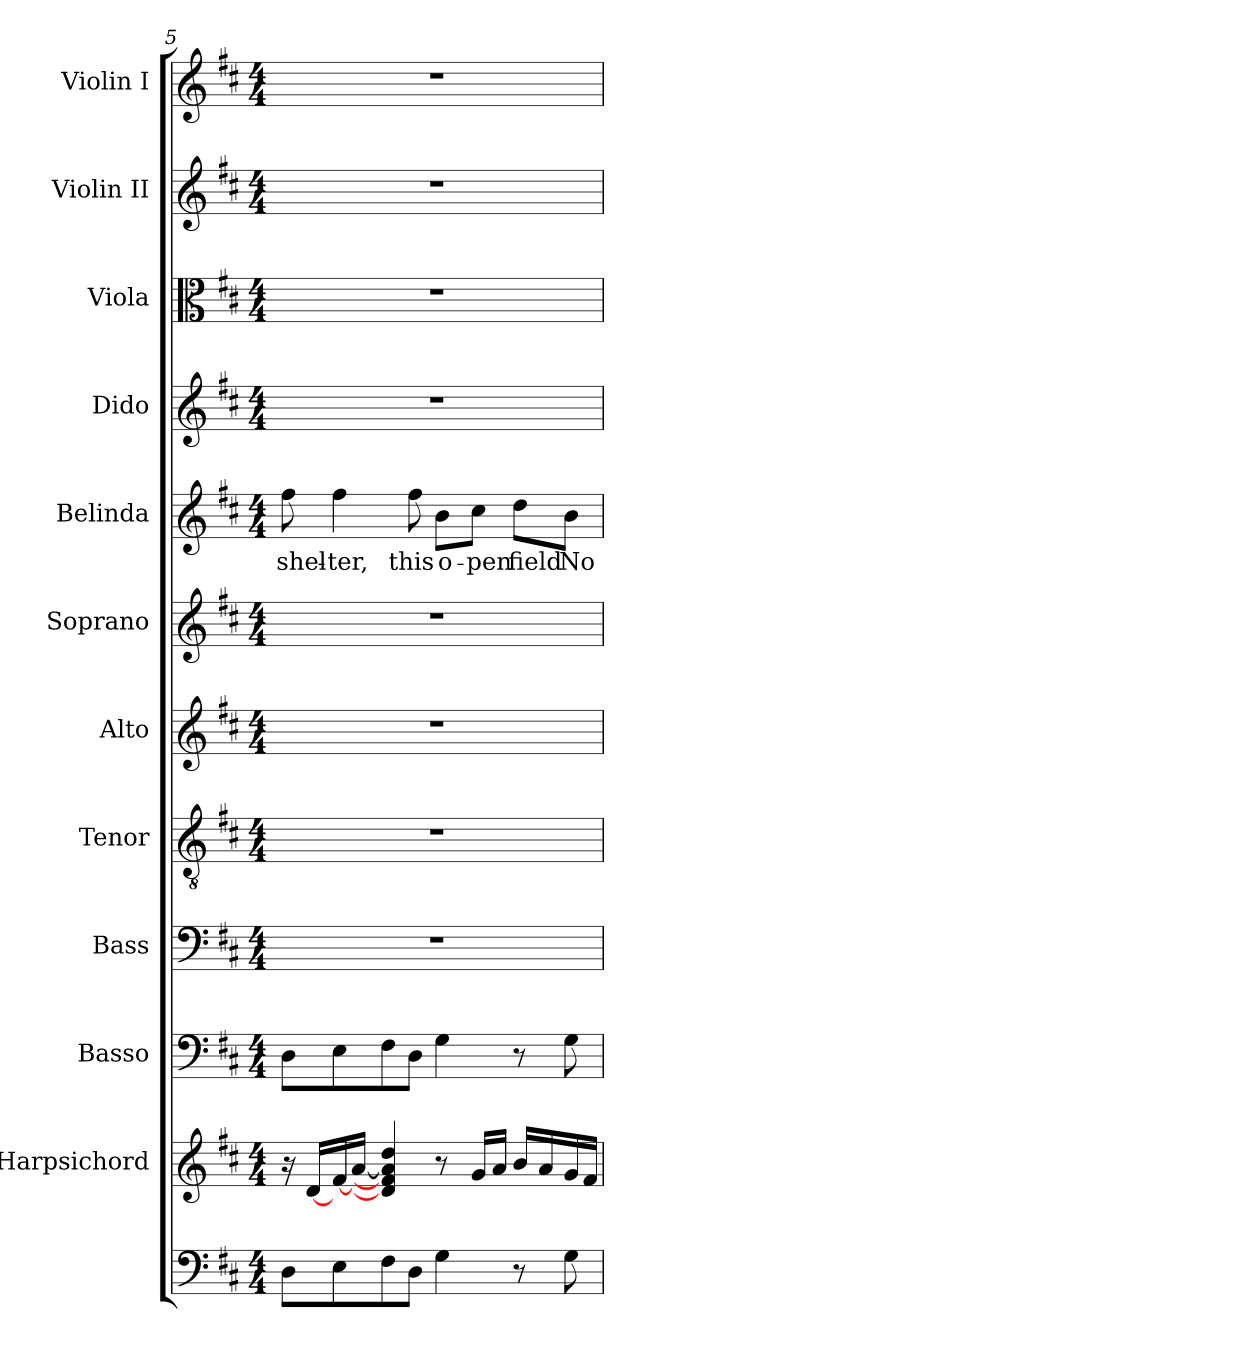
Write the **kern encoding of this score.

**kern	**kern	**kern	**kern	**kern	**kern	**kern	**kern	**text	**kern	**kern	**kern	**kern
*part12	*part11	*part10	*part9	*part8	*part7	*part6	*part5	*part5	*part4	*part3	*part2	*part1
*staff12	*staff11	*staff10	*staff9	*staff8	*staff7	*staff6	*staff5	*staff5	*staff4	*staff3	*staff2	*staff1
*	*I"Harpsichord	*I"Basso	*I"Bass	*I"Tenor	*I"Alto	*I"Soprano	*I"Belinda	*	*I"Dido	*I"Viola	*I"Violin II	*I"Violin I
*	*I'Harps.	*I'B.	*I'B.	*I'T.	*I'A.	*I'S.	*I'Bel.	*	*	*I'Vla.	*I'Vln. II	*I'Vln. I
*clefF4	*clefG2	*clefF4	*clefF4	*clefGv2	*clefG2	*clefG2	*clefG2	*	*clefG2	*clefC3	*clefG2	*clefG2
*	*	*	*	*ITrd7c12	*	*	*	*	*	*	*	*
*k[f#c#]	*k[f#c#]	*k[f#c#]	*k[f#c#]	*k[f#c#]	*k[f#c#]	*k[f#c#]	*k[f#c#]	*	*k[f#c#]	*k[f#c#]	*k[f#c#]	*k[f#c#]
*D:	*D:	*D:	*D:	*D:	*D:	*D:	*D:	*	*D:	*D:	*D:	*D:
*M4/4	*M4/4	*M4/4	*M4/4	*M4/4	*M4/4	*M4/4	*M4/4	*	*M4/4	*M4/4	*M4/4	*M4/4
=5	=5	=5	=5	=5	=5	=5	=5	=5	=5	=5	=5	=5
!	!	!	!	!	!	!	!	!LO:LY:b:color=#000000	!	!	!	!
8Di\L	16r	8Di\L	1r	1r	1r	1r	8ff#i\	shel-	1r	1r	1r	1r
.	[16di/LL	.	.	.	.	.	.	.	.	.	.	.
!	!	!	!	!	!	!	!	!LO:LY:b:color=#000000	!	!	!	!
8Ei\	[16f#i/	8Ei\	.	.	.	.	4ff#i\	-ter,	.	.	.	.
.	[16ai/JJ	.	.	.	.	.	.	.	.	.	.	.
8F#i\	4di/] 4f#i] 4ai] 4ddi	8F#i\	.	.	.	.	.	.	.	.	.	.
!	!	!	!	!	!	!	!	!LO:LY:b:color=#000000	!	!	!	!
8Di\J	.	8Di\J	.	.	.	.	8ff#i\	this	.	.	.	.
!	!	!	!	!	!	!	!	!LO:LY:b:color=#000000	!	!	!	!
4Gi\	8r	4Gi\	.	.	.	.	8bi\L	o-	.	.	.	.
!	!	!	!	!	!	!	!	!LO:LY:b:color=#000000	!	!	!	!
.	16gi/LL	.	.	.	.	.	8cc#i\J	-pen	.	.	.	.
.	16ai/JJ	.	.	.	.	.	.	.	.	.	.	.
!	!	!	!	!	!	!	!	!LO:LY:b:color=#000000	!	!	!	!
8r	16bi/LL	8r	.	.	.	.	8ddi\L	field	.	.	.	.
.	16ai/	.	.	.	.	.	.	.	.	.	.	.
!	!	!	!	!	!	!	!	!LO:LY:b:color=#000000	!	!	!	!
8Gi\	16gi/	8Gi\	.	.	.	.	8bi\J	No	.	.	.	.
.	16f#i/JJ	.	.	.	.	.	.	.	.	.	.	.
=	=	=	=	=	=	=	=	=	=	=	=	=
*-	*-	*-	*-	*-	*-	*-	*-	*-	*-	*-	*-	*-
